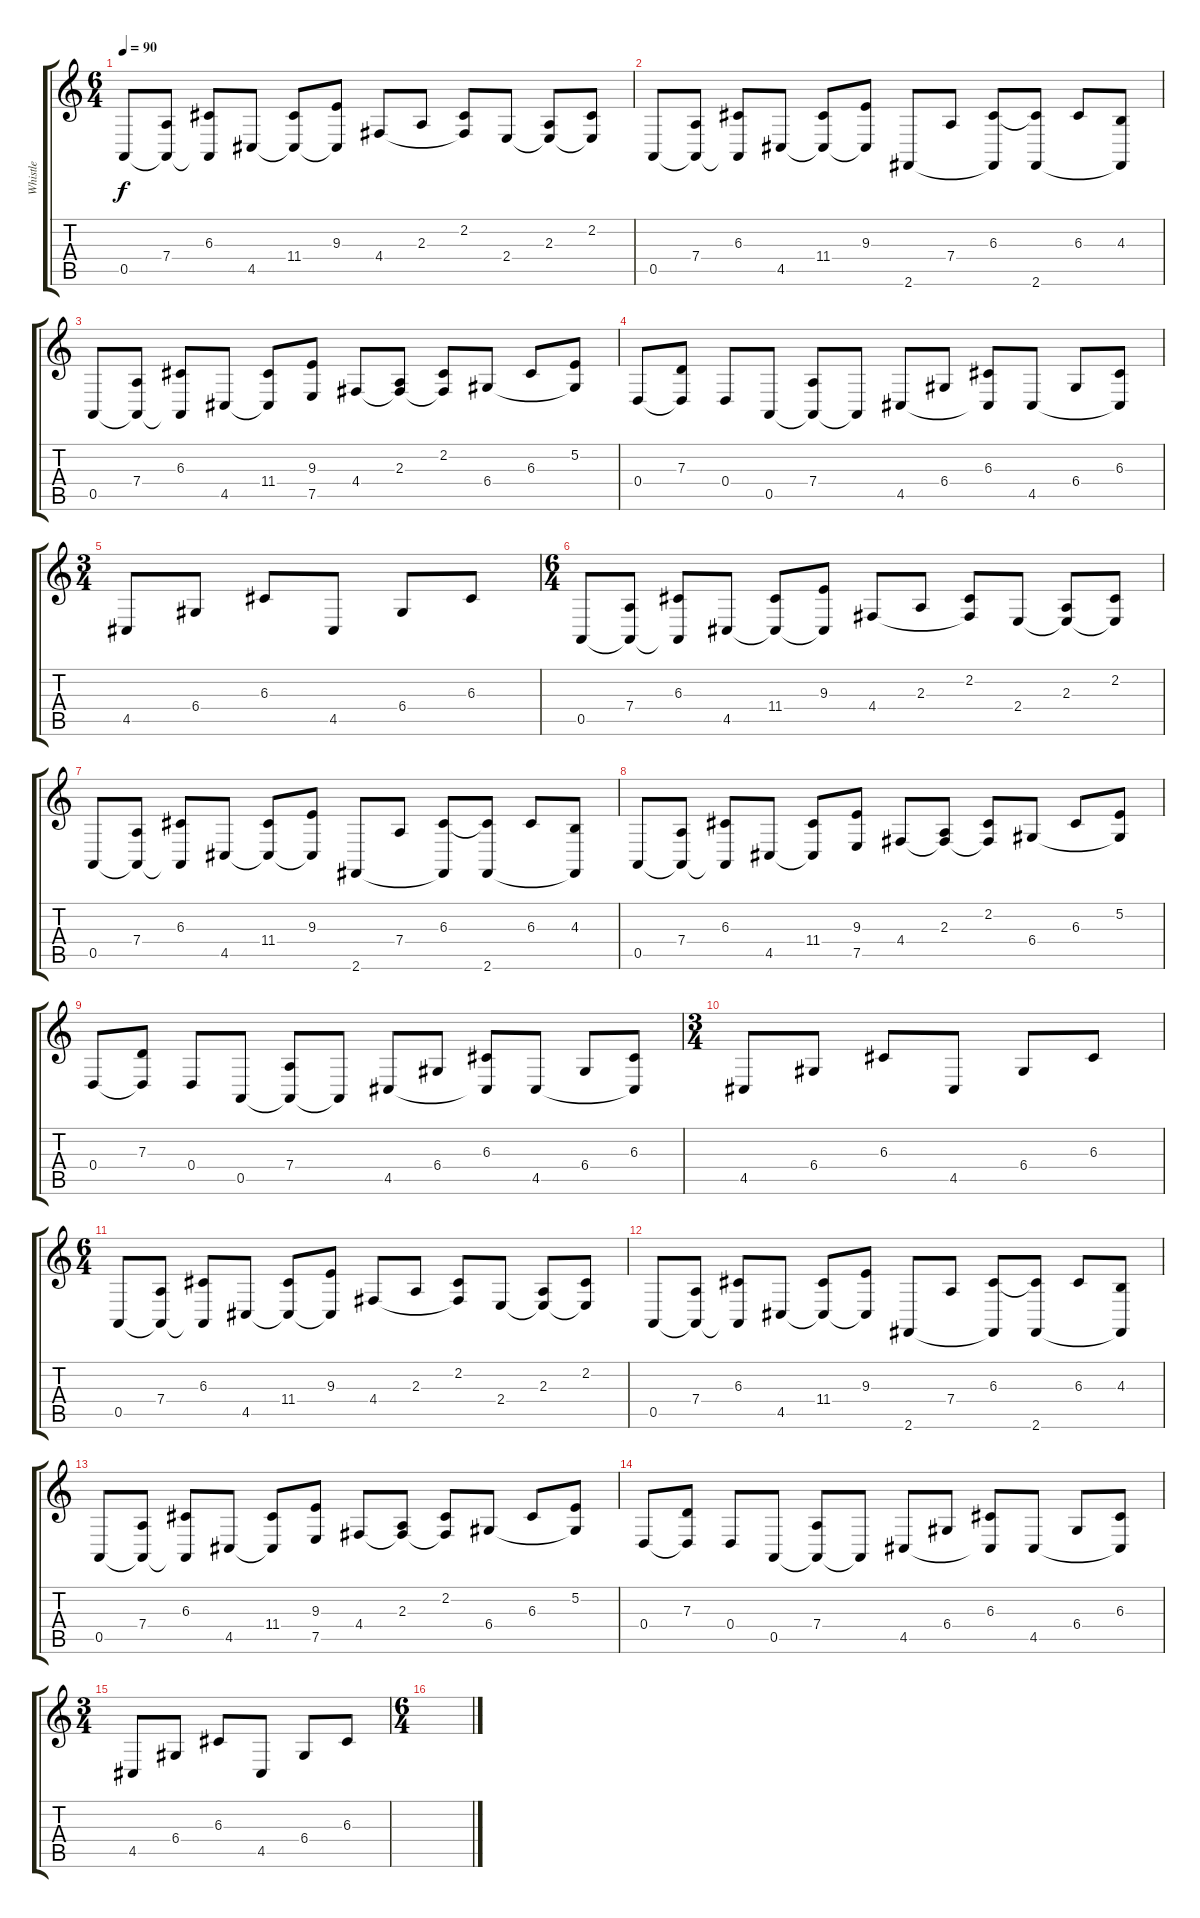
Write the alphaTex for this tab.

\track ("Whistle" "Whistle") {instrument whistle}
\staff {score tabs}
\tuning (E4 B3 G3 D3 A2 E2) {hide}
\ts (6 4)
\tempo 90
\clef g2
\ks c
0.5.8{dy f volume 4 instrument whistle} (7.4 0.5{t}).8 (6.3 0.5{t}).8 4.5.8 (11.4 4.5{t}).8 (9.3 4.5{t}).8 4.4.8 2.3.8 (2.2 4.4{t}).8 2.4.8 (2.3 2.4{t}).8 (2.2 2.4{t}).8 |
0.5.8 (7.4 0.5{t}).8 (6.3 0.5{t}).8 4.5.8 (11.4 4.5{t}).8 (9.3 4.5{t}).8 2.6.8 7.4.8 (6.3 2.6{t}).8 (6.3{t} 2.6).8 6.3.8 (4.3 2.6{t}).8 |
0.5.8 (7.4 0.5{t}).8 (6.3 0.5{t}).8 4.5.8 (11.4 4.5{t}).8 (9.3 7.5).8 4.4.8 (2.3 4.4{t}).8 (2.2 4.4{t}).8 6.4.8 6.3.8 (5.2 6.4{t}).8 |
0.4.8 (7.3 0.4{t}).8 0.4.8 0.5.8 (7.4 0.5{t}).8 0.5{t}.8 4.5.8 6.4.8 (6.3 4.5{t}).8 4.5.8 6.4.8 (6.3 4.5{t}).8 |
\ts (3 4)
4.5.8 6.4.8 6.3.8 4.5.8 6.4.8 6.3.8 |
\ts (6 4)
0.5.8{volume 5} (7.4 0.5{t}).8 (6.3 0.5{t}).8 4.5.8 (11.4 4.5{t}).8 (9.3 4.5{t}).8 4.4.8 2.3.8 (2.2 4.4{t}).8 2.4.8 (2.3 2.4{t}).8 (2.2 2.4{t}).8 |
0.5.8 (7.4 0.5{t}).8 (6.3 0.5{t}).8 4.5.8 (11.4 4.5{t}).8 (9.3 4.5{t}).8 2.6.8 7.4.8 (6.3 2.6{t}).8 (6.3{t} 2.6).8 6.3.8 (4.3 2.6{t}).8 |
0.5.8 (7.4 0.5{t}).8 (6.3 0.5{t}).8 4.5.8 (11.4 4.5{t}).8 (9.3 7.5).8 4.4.8 (2.3 4.4{t}).8 (2.2 4.4{t}).8 6.4.8 6.3.8 (5.2 6.4{t}).8 |
0.4.8 (7.3 0.4{t}).8 0.4.8 0.5.8 (7.4 0.5{t}).8 0.5{t}.8 4.5.8 6.4.8 (6.3 4.5{t}).8 4.5.8 6.4.8 (6.3 4.5{t}).8 |
\ts (3 4)
4.5.8 6.4.8 6.3.8 4.5.8 6.4.8 6.3.8 |
\ts (6 4)
0.5.8{volume 8} (7.4 0.5{t}).8 (6.3 0.5{t}).8 4.5.8 (11.4 4.5{t}).8 (9.3 4.5{t}).8 4.4.8 2.3.8 (2.2 4.4{t}).8 2.4.8 (2.3 2.4{t}).8 (2.2 2.4{t}).8 |
0.5.8 (7.4 0.5{t}).8 (6.3 0.5{t}).8 4.5.8 (11.4 4.5{t}).8 (9.3 4.5{t}).8 2.6.8 7.4.8 (6.3 2.6{t}).8 (6.3{t} 2.6).8 6.3.8 (4.3 2.6{t}).8 |
0.5.8 (7.4 0.5{t}).8 (6.3 0.5{t}).8 4.5.8 (11.4 4.5{t}).8 (9.3 7.5).8 4.4.8 (2.3 4.4{t}).8 (2.2 4.4{t}).8 6.4.8 6.3.8 (5.2 6.4{t}).8 |
0.4.8 (7.3 0.4{t}).8 0.4.8 0.5.8 (7.4 0.5{t}).8 0.5{t}.8 4.5.8 6.4.8 (6.3 4.5{t}).8 4.5.8 6.4.8 (6.3 4.5{t}).8 |
\ts (3 4)
4.5.8 6.4.8 6.3.8 4.5.8 6.4.8 6.3.8 |
\ts (6 4)
